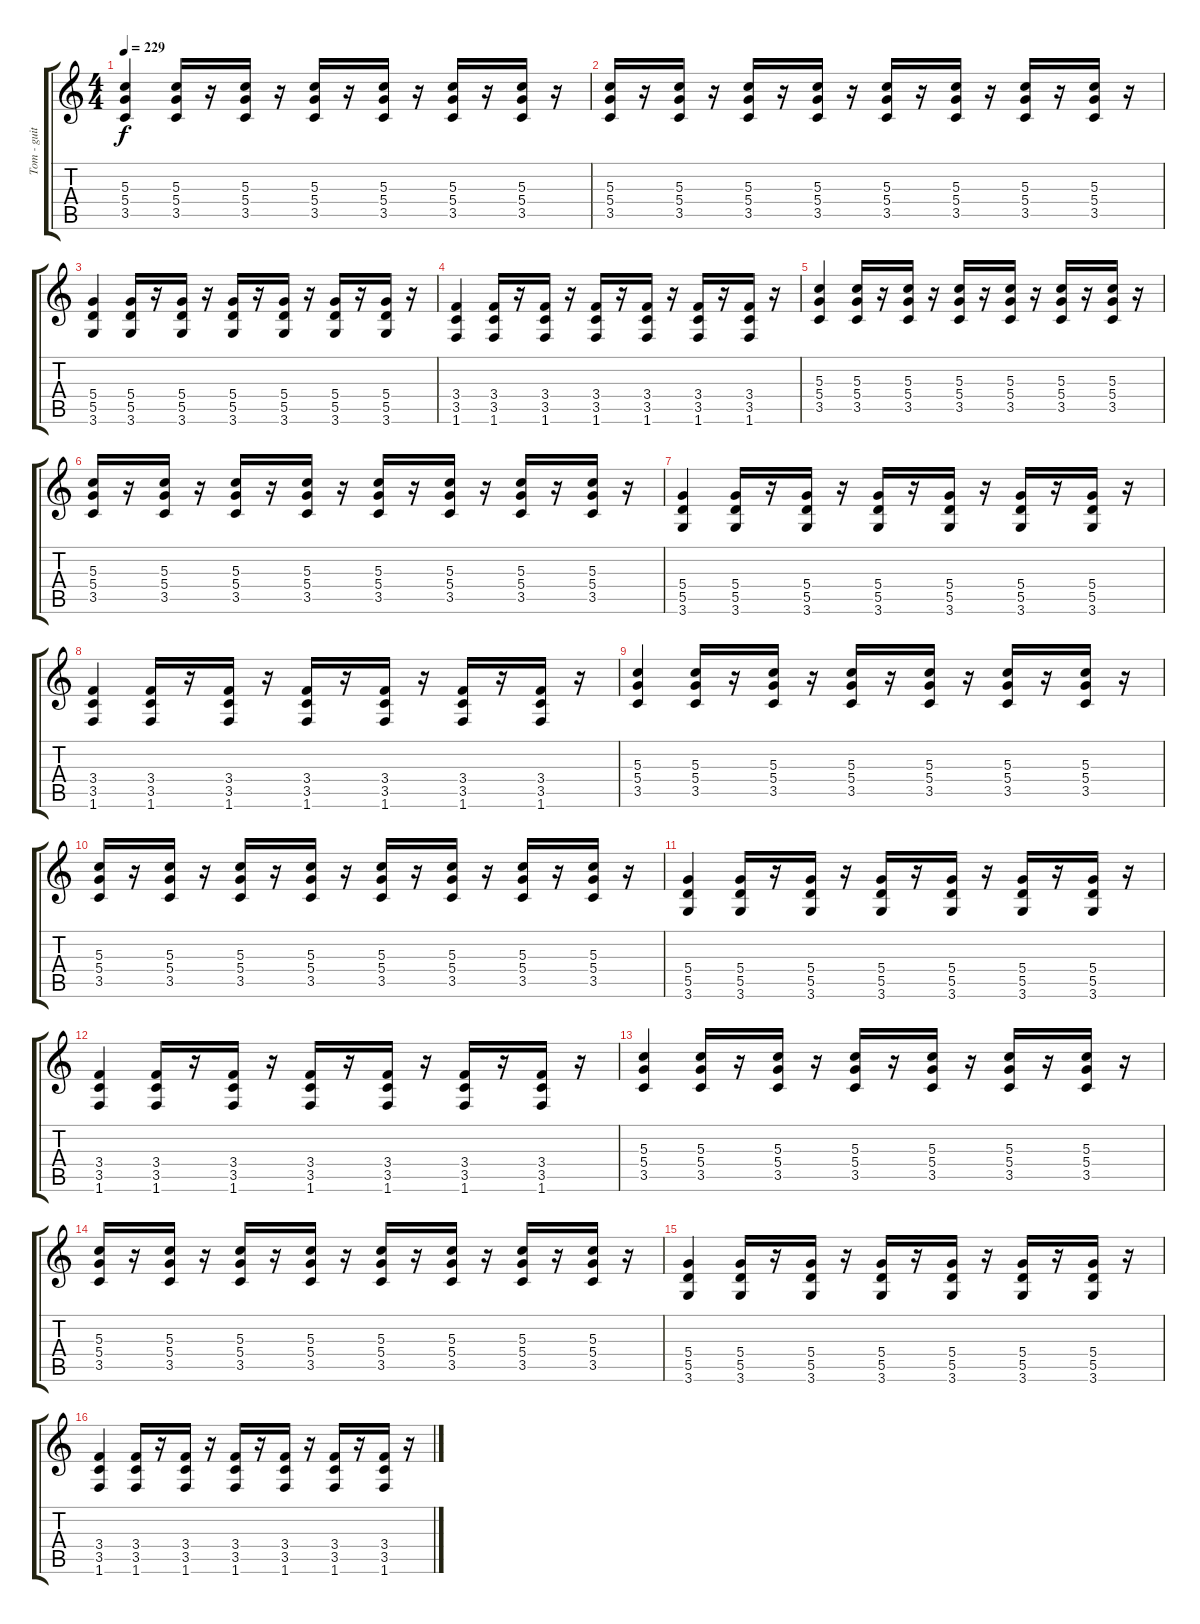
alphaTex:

\track ("Tom - guitar" "Tom - guit") {instrument distortionguitar}
\staff {score tabs}
\tuning (E4 B3 G3 D3 A2 E2) {hide}
\ts (4 4)
\tempo 229
\clef g2
\ks c
(5.3 5.4 3.5).4{dy f} (5.3 5.4 3.5).16 r.16 (5.3 5.4 3.5).16 r.16 (5.3 5.4 3.5).16 r.16 (5.3 5.4 3.5).16 r.16 (5.3 5.4 3.5).16 r.16 (5.3 5.4 3.5).16 r.16 |
(5.3 5.4 3.5).16 r.16 (5.3 5.4 3.5).16 r.16 (5.3 5.4 3.5).16 r.16 (5.3 5.4 3.5).16 r.16 (5.3 5.4 3.5).16 r.16 (5.3 5.4 3.5).16 r.16 (5.3 5.4 3.5).16 r.16 (5.3 5.4 3.5).16 r.16 |
(5.4 5.5 3.6).4 (5.4 5.5 3.6).16 r.16 (5.4 5.5 3.6).16 r.16 (5.4 5.5 3.6).16 r.16 (5.4 5.5 3.6).16 r.16 (5.4 5.5 3.6).16 r.16 (5.4 5.5 3.6).16 r.16 |
(3.4 3.5 1.6).4 (3.4 3.5 1.6).16 r.16 (3.4 3.5 1.6).16 r.16 (3.4 3.5 1.6).16 r.16 (3.4 3.5 1.6).16 r.16 (3.4 3.5 1.6).16 r.16 (3.4 3.5 1.6).16 r.16 |
(5.3 5.4 3.5).4 (5.3 5.4 3.5).16 r.16 (5.3 5.4 3.5).16 r.16 (5.3 5.4 3.5).16 r.16 (5.3 5.4 3.5).16 r.16 (5.3 5.4 3.5).16 r.16 (5.3 5.4 3.5).16 r.16 |
(5.3 5.4 3.5).16 r.16 (5.3 5.4 3.5).16 r.16 (5.3 5.4 3.5).16 r.16 (5.3 5.4 3.5).16 r.16 (5.3 5.4 3.5).16 r.16 (5.3 5.4 3.5).16 r.16 (5.3 5.4 3.5).16 r.16 (5.3 5.4 3.5).16 r.16 |
(5.4 5.5 3.6).4 (5.4 5.5 3.6).16 r.16 (5.4 5.5 3.6).16 r.16 (5.4 5.5 3.6).16 r.16 (5.4 5.5 3.6).16 r.16 (5.4 5.5 3.6).16 r.16 (5.4 5.5 3.6).16 r.16 |
(3.4 3.5 1.6).4 (3.4 3.5 1.6).16 r.16 (3.4 3.5 1.6).16 r.16 (3.4 3.5 1.6).16 r.16 (3.4 3.5 1.6).16 r.16 (3.4 3.5 1.6).16 r.16 (3.4 3.5 1.6).16 r.16 |
(5.3 5.4 3.5).4 (5.3 5.4 3.5).16 r.16 (5.3 5.4 3.5).16 r.16 (5.3 5.4 3.5).16 r.16 (5.3 5.4 3.5).16 r.16 (5.3 5.4 3.5).16 r.16 (5.3 5.4 3.5).16 r.16 |
(5.3 5.4 3.5).16 r.16 (5.3 5.4 3.5).16 r.16 (5.3 5.4 3.5).16 r.16 (5.3 5.4 3.5).16 r.16 (5.3 5.4 3.5).16 r.16 (5.3 5.4 3.5).16 r.16 (5.3 5.4 3.5).16 r.16 (5.3 5.4 3.5).16 r.16 |
(5.4 5.5 3.6).4 (5.4 5.5 3.6).16 r.16 (5.4 5.5 3.6).16 r.16 (5.4 5.5 3.6).16 r.16 (5.4 5.5 3.6).16 r.16 (5.4 5.5 3.6).16 r.16 (5.4 5.5 3.6).16 r.16 |
(3.4 3.5 1.6).4 (3.4 3.5 1.6).16 r.16 (3.4 3.5 1.6).16 r.16 (3.4 3.5 1.6).16 r.16 (3.4 3.5 1.6).16 r.16 (3.4 3.5 1.6).16 r.16 (3.4 3.5 1.6).16 r.16 |
(5.3 5.4 3.5).4 (5.3 5.4 3.5).16 r.16 (5.3 5.4 3.5).16 r.16 (5.3 5.4 3.5).16 r.16 (5.3 5.4 3.5).16 r.16 (5.3 5.4 3.5).16 r.16 (5.3 5.4 3.5).16 r.16 |
(5.3 5.4 3.5).16 r.16 (5.3 5.4 3.5).16 r.16 (5.3 5.4 3.5).16 r.16 (5.3 5.4 3.5).16 r.16 (5.3 5.4 3.5).16 r.16 (5.3 5.4 3.5).16 r.16 (5.3 5.4 3.5).16 r.16 (5.3 5.4 3.5).16 r.16 |
(5.4 5.5 3.6).4 (5.4 5.5 3.6).16 r.16 (5.4 5.5 3.6).16 r.16 (5.4 5.5 3.6).16 r.16 (5.4 5.5 3.6).16 r.16 (5.4 5.5 3.6).16 r.16 (5.4 5.5 3.6).16 r.16 |
(3.4 3.5 1.6).4 (3.4 3.5 1.6).16 r.16 (3.4 3.5 1.6).16 r.16 (3.4 3.5 1.6).16 r.16 (3.4 3.5 1.6).16 r.16 (3.4 3.5 1.6).16 r.16 (3.4 3.5 1.6).16 r.16
